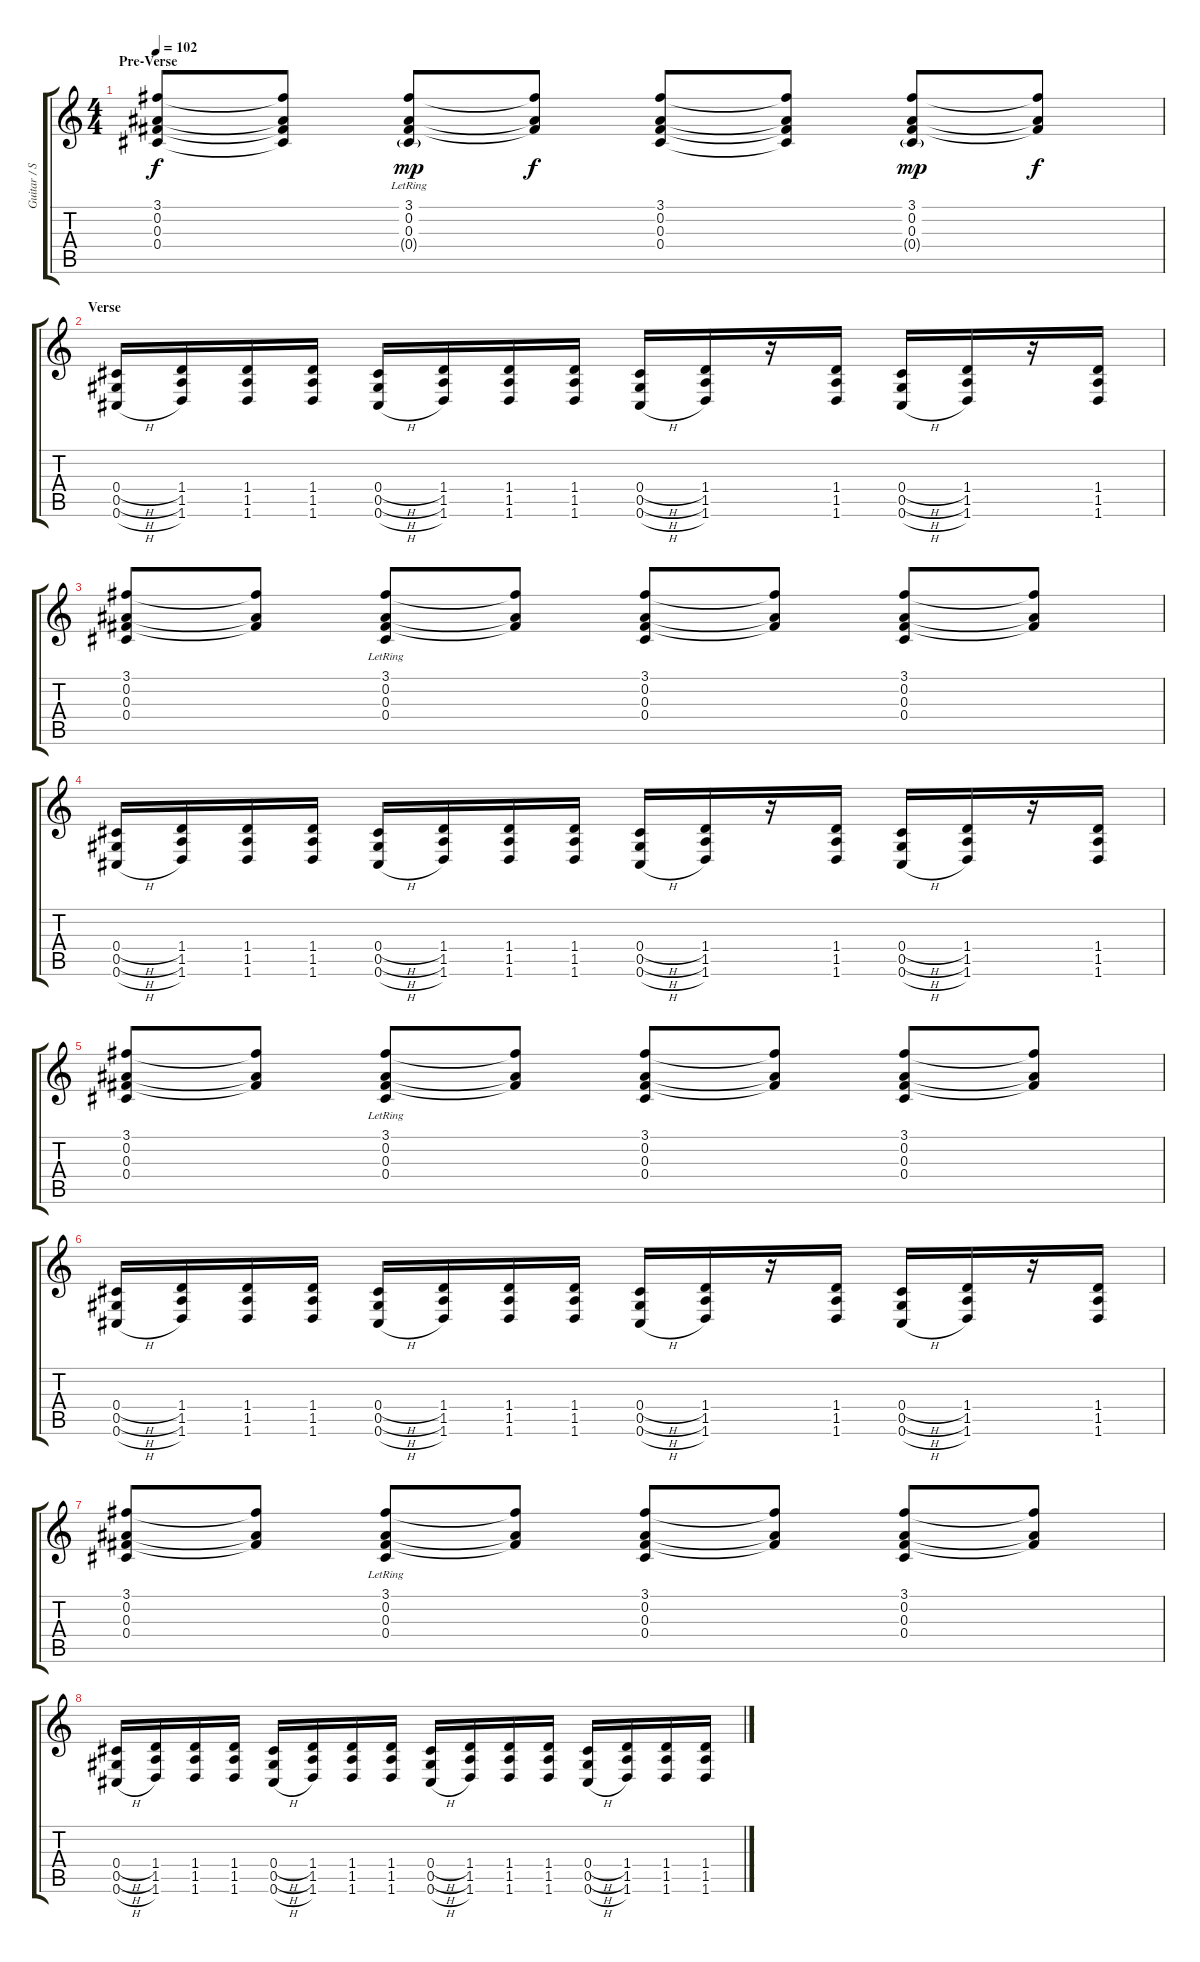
\track ("Guitar / Stef Carpenter" "Guitar / S") {instrument distortionguitar}
\staff {score tabs}
\tuning (Eb4 Bb3 Gb3 Db3 Ab2 Db2) {hide}
\ts (4 4)
\section ("" "Pre-Verse")
\tempo 102
\clef g2
\ks c
(3.1 0.2 0.3 0.4).8{dy f} (3.1{t} 0.2{t} 0.3{t} 0.4{t}).8 (3.1{lr} 0.2 0.3 0.4{g}).8{dy mp} (3.1{t} 0.2{t} 0.3{t}).8{dy f} (3.1 0.2 0.3 0.4).8 (3.1{t} 0.2{t} 0.3{t} 0.4{t}).8 (3.1 0.2 0.3 0.4{g}).8{dy mp} (3.1{t} 0.2{t} 0.3{t}).8{dy f} |
\section ("" "Verse")
(0.4{h} 0.5{h} 0.6{h}).16 (1.4 1.5 1.6).16 (1.4 1.5 1.6).16 (1.4 1.5 1.6).16 (0.4{h} 0.5{h} 0.6{h}).16 (1.4 1.5 1.6).16 (1.4 1.5 1.6).16 (1.4 1.5 1.6).16 (0.4{h} 0.5{h} 0.6{h}).16 (1.4 1.5 1.6).16 r.16 (1.4 1.5 1.6).16 (0.4{h} 0.5{h} 0.6{h}).16 (1.4 1.5 1.6).16 r.16 (1.4 1.5 1.6).16 |
(3.1 0.2 0.3 0.4).8 (3.1{t} 0.2{t} 0.3{t}).8 (3.1{lr} 0.2 0.3 0.4).8 (3.1{t} 0.2{t} 0.3{t}).8 (3.1 0.2 0.3 0.4).8 (3.1{t} 0.2{t} 0.3{t}).8 (3.1 0.2 0.3 0.4).8 (3.1{t} 0.2{t} 0.3{t}).8 |
(0.4{h} 0.5{h} 0.6{h}).16 (1.4 1.5 1.6).16 (1.4 1.5 1.6).16 (1.4 1.5 1.6).16 (0.4{h} 0.5{h} 0.6{h}).16 (1.4 1.5 1.6).16 (1.4 1.5 1.6).16 (1.4 1.5 1.6).16 (0.4{h} 0.5{h} 0.6{h}).16 (1.4 1.5 1.6).16 r.16 (1.4 1.5 1.6).16 (0.4{h} 0.5{h} 0.6{h}).16 (1.4 1.5 1.6).16 r.16 (1.4 1.5 1.6).16 |
(3.1 0.2 0.3 0.4).8 (3.1{t} 0.2{t} 0.3{t}).8 (3.1{lr} 0.2 0.3 0.4).8 (3.1{t} 0.2{t} 0.3{t}).8 (3.1 0.2 0.3 0.4).8 (3.1{t} 0.2{t} 0.3{t}).8 (3.1 0.2 0.3 0.4).8 (3.1{t} 0.2{t} 0.3{t}).8 |
(0.4{h} 0.5{h} 0.6{h}).16 (1.4 1.5 1.6).16 (1.4 1.5 1.6).16 (1.4 1.5 1.6).16 (0.4{h} 0.5{h} 0.6{h}).16 (1.4 1.5 1.6).16 (1.4 1.5 1.6).16 (1.4 1.5 1.6).16 (0.4{h} 0.5{h} 0.6{h}).16 (1.4 1.5 1.6).16 r.16 (1.4 1.5 1.6).16 (0.4{h} 0.5{h} 0.6{h}).16 (1.4 1.5 1.6).16 r.16 (1.4 1.5 1.6).16 |
(3.1 0.2 0.3 0.4).8 (3.1{t} 0.2{t} 0.3{t}).8 (3.1{lr} 0.2 0.3 0.4).8 (3.1{t} 0.2{t} 0.3{t}).8 (3.1 0.2 0.3 0.4).8 (3.1{t} 0.2{t} 0.3{t}).8 (3.1 0.2 0.3 0.4).8 (3.1{t} 0.2{t} 0.3{t}).8 |
(0.4{h} 0.5{h} 0.6{h}).16 (1.4 1.5 1.6).16 (1.4 1.5 1.6).16 (1.4 1.5 1.6).16 (0.4{h} 0.5{h} 0.6{h}).16 (1.4 1.5 1.6).16 (1.4 1.5 1.6).16 (1.4 1.5 1.6).16 (0.4{h} 0.5{h} 0.6{h}).16 (1.4 1.5 1.6).16 (1.4 1.5 1.6).16 (1.4 1.5 1.6).16 (0.4{h} 0.5{h} 0.6{h}).16 (1.4 1.5 1.6).16 (1.4 1.5 1.6).16 (1.4 1.5 1.6).16
